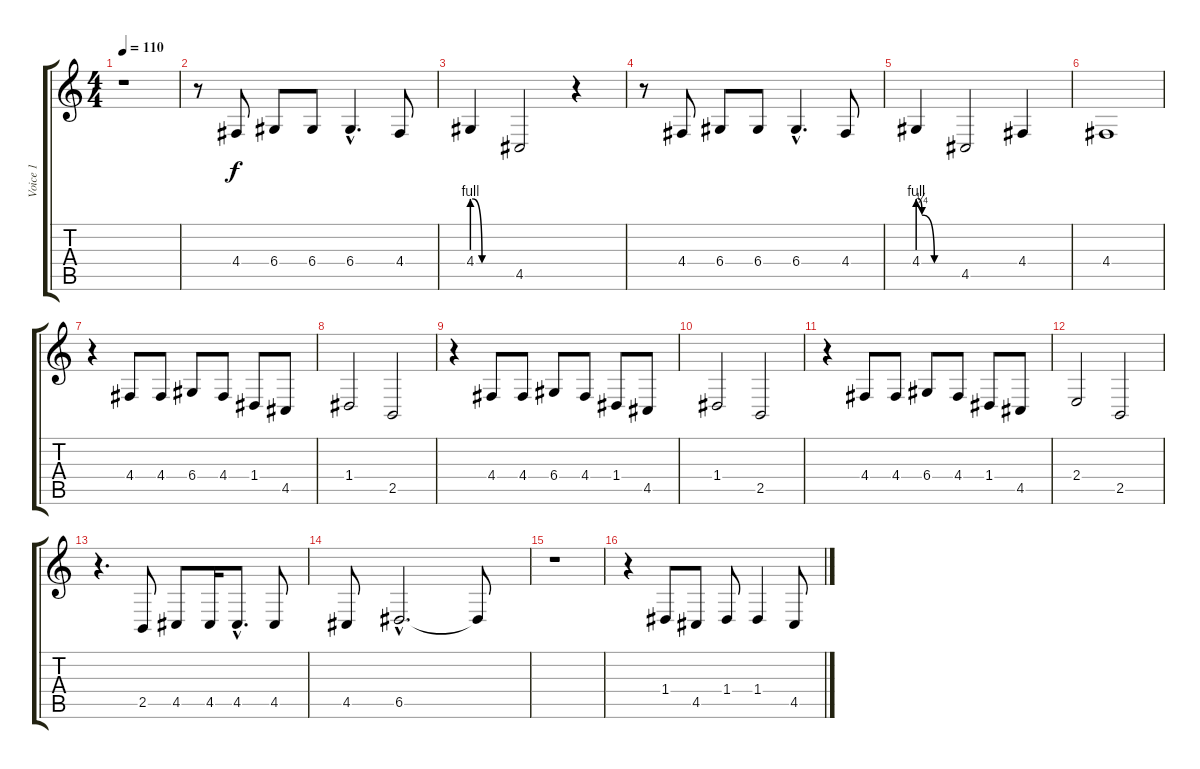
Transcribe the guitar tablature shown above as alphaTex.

\track ("Voice 1" "Voice 1") {instrument lead2sawtooth}
\staff {score tabs}
\tuning (E4 B3 G3 D3 A2 E2) {hide}
\ts (4 4)
\tempo 110
\clef g2
\ks c
r.1{dy f} |
r.8 4.4.8 6.4.8 6.4.8 6.4{hac}.4{d} 4.4.8 |
4.4{be (custom 0 4 15 0 25 0 32 0 60 0)}.4 4.5.2 r.4 |
r.8 4.4.8 6.4.8 6.4.8 6.4{hac}.4{d} 4.4.8 |
4.4{be (custom 0 4 6 1 25 0 32 0 60 0)}.4 4.5.2 4.4.4 |
4.4.1 |
r.4 4.4.8 4.4.8 6.4.8 4.4.8 1.4.8 4.5.8 |
1.4.2 2.5.2 |
r.4 4.4.8 4.4.8 6.4.8 4.4.8 1.4.8 4.5.8 |
1.4.2 2.5.2 |
r.4 4.4.8 4.4.8 6.4.8 4.4.8 1.4.8 4.5.8 |
2.4.2 2.5.2 |
r.4{d} 2.5.8 4.5.8 4.5.16 4.5{hac}.8{d} 4.5.8 |
4.5.8 6.5{hac}.2{d} 6.5{t}.8 |
r.1 |
r.4 1.4.8 4.5.8 1.4.8 1.4.4 4.5.8
